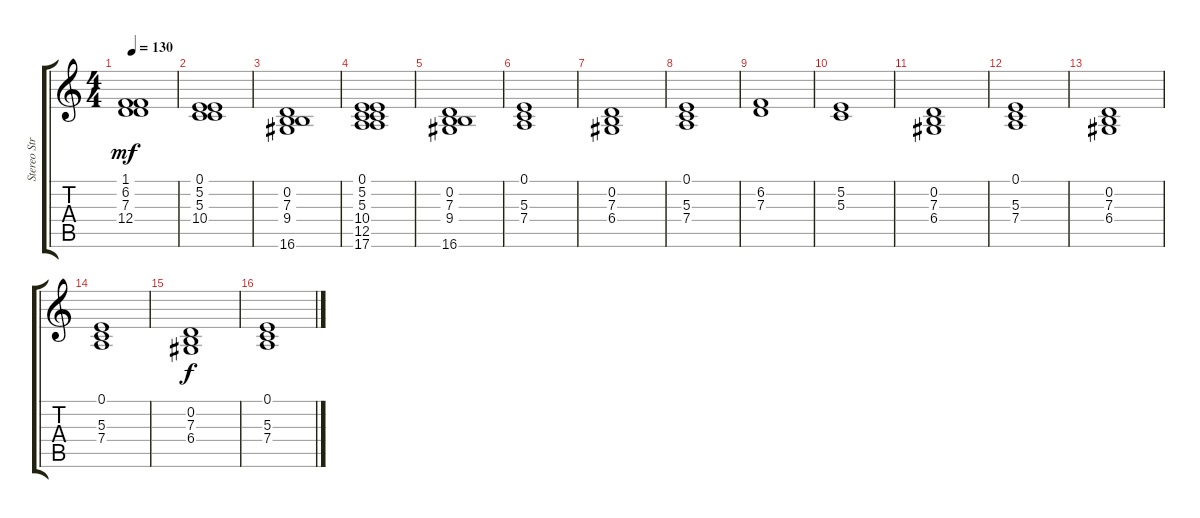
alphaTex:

\track ("Stereo Strings" "Stereo Str") {instrument stringensemble1}
\staff {score tabs}
\tuning (E4 B3 G3 D3 A2 E2) {hide}
\ts (4 4)
\tempo 130
\clef g2
\ks c
(1.1 6.2 7.3 12.4).1{dy mf} |
(0.1 5.2 5.3 10.4).1 |
(0.2 7.3 9.4 16.6).1 |
(0.1 5.2 5.3 10.4 12.5 17.6).1 |
(0.2 7.3 9.4 16.6).1 |
(0.1 5.3 7.4).1 |
(0.2 7.3 6.4).1 |
(0.1 5.3 7.4).1 |
(6.2 7.3).1 |
(5.2 5.3).1 |
(0.2 7.3 6.4).1 |
(0.1 5.3 7.4).1 |
(0.2 7.3 6.4).1 |
(0.1 5.3 7.4).1 |
(0.2 7.3 6.4).1{dy f} |
(0.1 5.3 7.4).1
